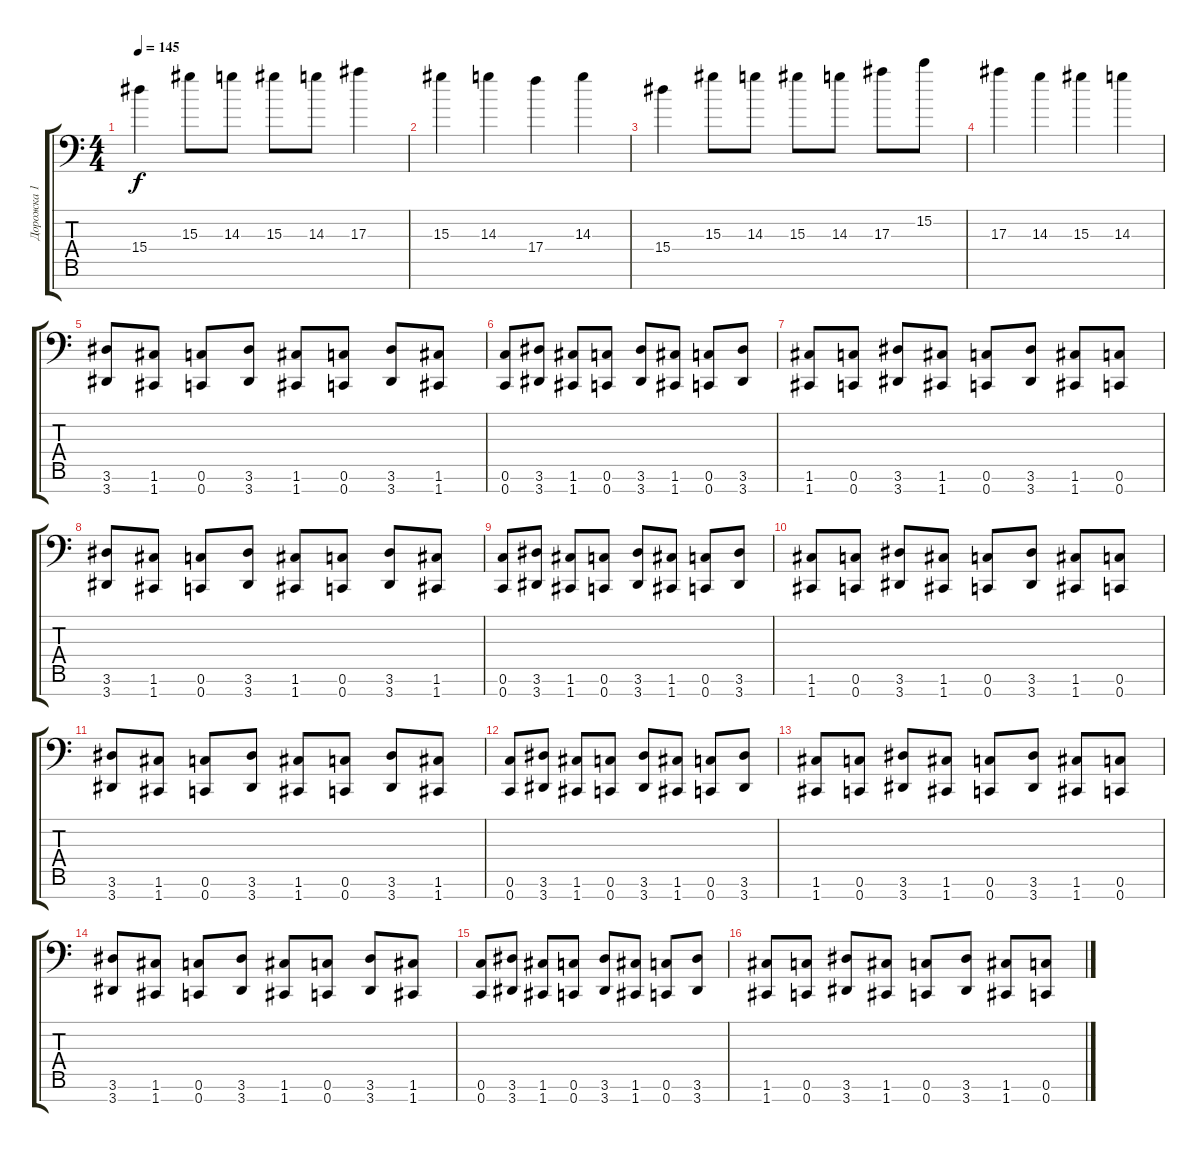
\track ("Дорожка 1" "Дорожка 1") {instrument distortionguitar}
\staff {score tabs}
\tuning (D4 A3 F3 C3 G2 C2 C1) {hide}
\ts (4 4)
\tempo 145
\clef f4
\ks c
15.4.4{dy f} 15.3.8 14.3.8 15.3.8 14.3.8 17.3.4 |
15.3.4 14.3.4 17.4.4 14.3.4 |
15.4.4 15.3.8 14.3.8 15.3.8 14.3.8 17.3.8 15.2.8 |
17.3.4 14.3.4 15.3.4 14.3.4 |
(3.6 3.7).8{instrument distortionguitar} (1.6 1.7).8 (0.6 0.7).8 (3.6 3.7).8 (1.6 1.7).8 (0.6 0.7).8 (3.6 3.7).8 (1.6 1.7).8 |
(0.6 0.7).8 (3.6 3.7).8 (1.6 1.7).8 (0.6 0.7).8 (3.6 3.7).8 (1.6 1.7).8 (0.6 0.7).8 (3.6 3.7).8 |
(1.6 1.7).8 (0.6 0.7).8 (3.6 3.7).8 (1.6 1.7).8 (0.6 0.7).8 (3.6 3.7).8 (1.6 1.7).8 (0.6 0.7).8 |
(3.6 3.7).8 (1.6 1.7).8 (0.6 0.7).8 (3.6 3.7).8 (1.6 1.7).8 (0.6 0.7).8 (3.6 3.7).8 (1.6 1.7).8 |
(0.6 0.7).8 (3.6 3.7).8 (1.6 1.7).8 (0.6 0.7).8 (3.6 3.7).8 (1.6 1.7).8 (0.6 0.7).8 (3.6 3.7).8 |
(1.6 1.7).8 (0.6 0.7).8 (3.6 3.7).8 (1.6 1.7).8 (0.6 0.7).8 (3.6 3.7).8 (1.6 1.7).8 (0.6 0.7).8 |
(3.6 3.7).8 (1.6 1.7).8 (0.6 0.7).8 (3.6 3.7).8 (1.6 1.7).8 (0.6 0.7).8 (3.6 3.7).8 (1.6 1.7).8 |
(0.6 0.7).8 (3.6 3.7).8 (1.6 1.7).8 (0.6 0.7).8 (3.6 3.7).8 (1.6 1.7).8 (0.6 0.7).8 (3.6 3.7).8 |
(1.6 1.7).8 (0.6 0.7).8 (3.6 3.7).8 (1.6 1.7).8 (0.6 0.7).8 (3.6 3.7).8 (1.6 1.7).8 (0.6 0.7).8 |
(3.6 3.7).8 (1.6 1.7).8 (0.6 0.7).8 (3.6 3.7).8 (1.6 1.7).8 (0.6 0.7).8 (3.6 3.7).8 (1.6 1.7).8 |
(0.6 0.7).8 (3.6 3.7).8 (1.6 1.7).8 (0.6 0.7).8 (3.6 3.7).8 (1.6 1.7).8 (0.6 0.7).8 (3.6 3.7).8 |
(1.6 1.7).8 (0.6 0.7).8 (3.6 3.7).8 (1.6 1.7).8 (0.6 0.7).8 (3.6 3.7).8 (1.6 1.7).8 (0.6 0.7).8
